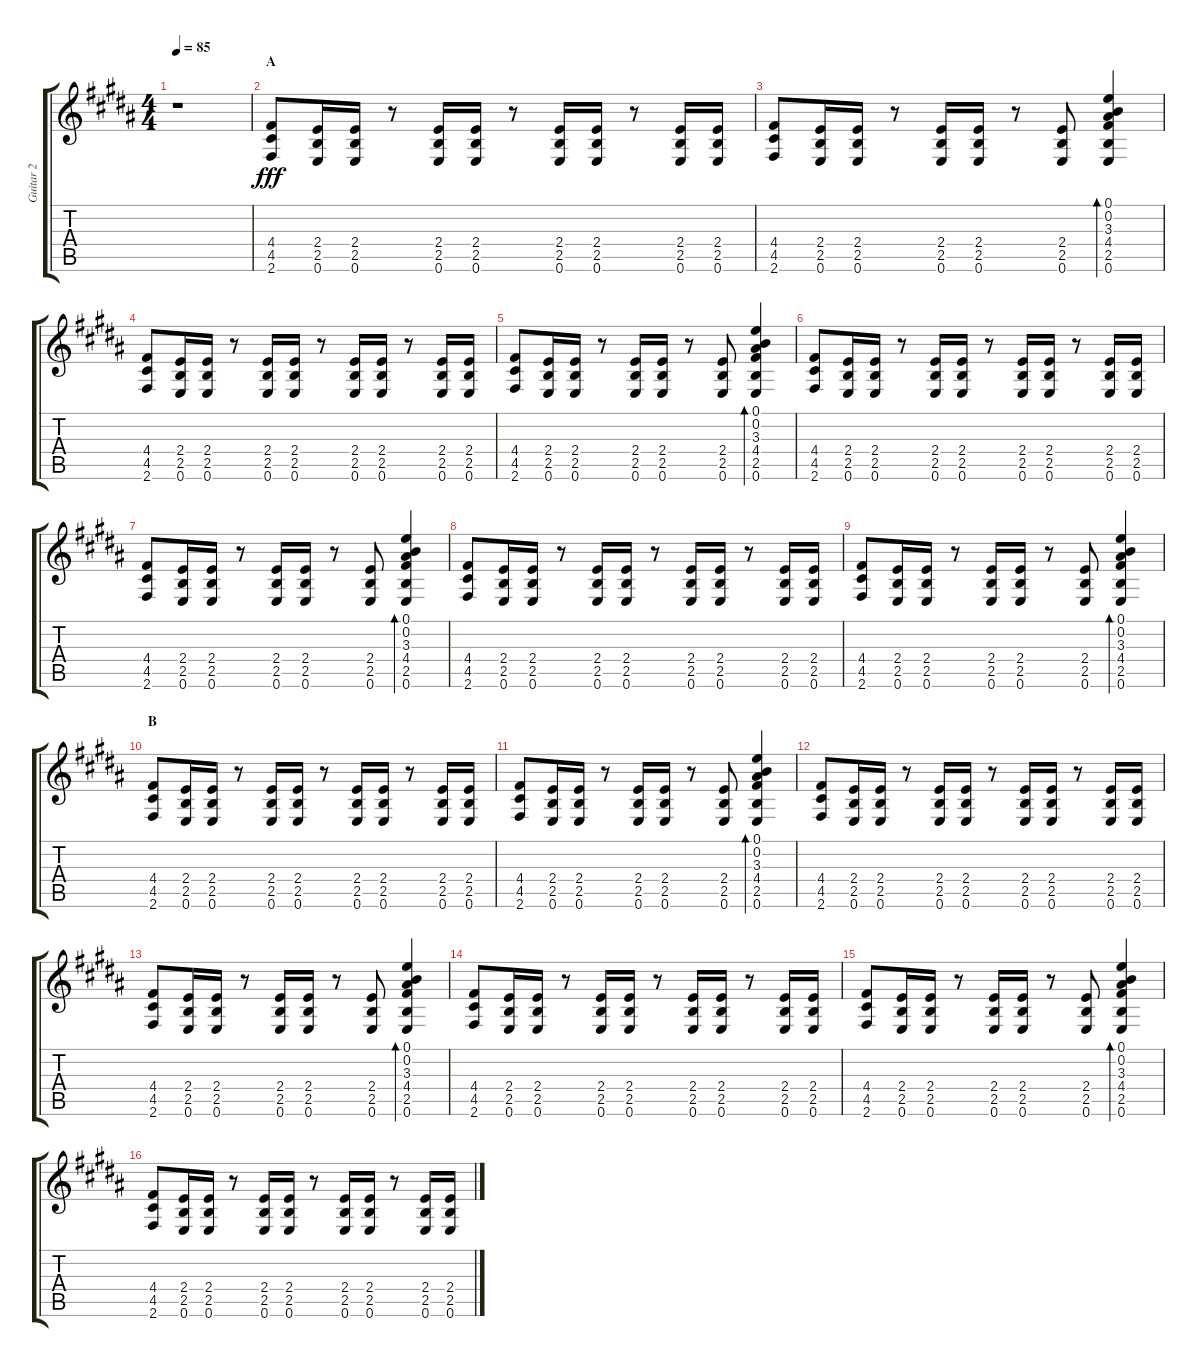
\track ("Guitar 2" "Guitar 2") {instrument distortionguitar}
\staff {score tabs}
\tuning (E4 B3 G3 D3 A2 E2) {hide}
\ts (4 4)
\tempo 85
\clef g2
\ks b
r.1{dy fff instrument distortionguitar} |
\section ("" "A")
(4.4 4.5 2.6).8 (2.4 2.5 0.6).16 (2.4 2.5 0.6).16 r.8 (2.4 2.5 0.6).16 (2.4 2.5 0.6).16 r.8 (2.4 2.5 0.6).16 (2.4 2.5 0.6).16 r.8 (2.4 2.5 0.6).16 (2.4 2.5 0.6).16 |
(4.4 4.5 2.6).8 (2.4 2.5 0.6).16 (2.4 2.5 0.6).16 r.8 (2.4 2.5 0.6).16 (2.4 2.5 0.6).16 r.8 (2.4 2.5 0.6).8 (0.1 0.2 3.3 4.4 2.5 0.6).4{bd 120} |
(4.4 4.5 2.6).8 (2.4 2.5 0.6).16 (2.4 2.5 0.6).16 r.8 (2.4 2.5 0.6).16 (2.4 2.5 0.6).16 r.8 (2.4 2.5 0.6).16 (2.4 2.5 0.6).16 r.8 (2.4 2.5 0.6).16 (2.4 2.5 0.6).16 |
(4.4 4.5 2.6).8 (2.4 2.5 0.6).16 (2.4 2.5 0.6).16 r.8 (2.4 2.5 0.6).16 (2.4 2.5 0.6).16 r.8 (2.4 2.5 0.6).8 (0.1 0.2 3.3 4.4 2.5 0.6).4{bd 120} |
(4.4 4.5 2.6).8 (2.4 2.5 0.6).16 (2.4 2.5 0.6).16 r.8 (2.4 2.5 0.6).16 (2.4 2.5 0.6).16 r.8 (2.4 2.5 0.6).16 (2.4 2.5 0.6).16 r.8 (2.4 2.5 0.6).16 (2.4 2.5 0.6).16 |
(4.4 4.5 2.6).8 (2.4 2.5 0.6).16 (2.4 2.5 0.6).16 r.8 (2.4 2.5 0.6).16 (2.4 2.5 0.6).16 r.8 (2.4 2.5 0.6).8 (0.1 0.2 3.3 4.4 2.5 0.6).4{bd 120} |
(4.4 4.5 2.6).8 (2.4 2.5 0.6).16 (2.4 2.5 0.6).16 r.8 (2.4 2.5 0.6).16 (2.4 2.5 0.6).16 r.8 (2.4 2.5 0.6).16 (2.4 2.5 0.6).16 r.8 (2.4 2.5 0.6).16 (2.4 2.5 0.6).16 |
(4.4 4.5 2.6).8 (2.4 2.5 0.6).16 (2.4 2.5 0.6).16 r.8 (2.4 2.5 0.6).16 (2.4 2.5 0.6).16 r.8 (2.4 2.5 0.6).8 (0.1 0.2 3.3 4.4 2.5 0.6).4{bd 120} |
\section ("" "B")
(4.4 4.5 2.6).8 (2.4 2.5 0.6).16 (2.4 2.5 0.6).16 r.8 (2.4 2.5 0.6).16 (2.4 2.5 0.6).16 r.8 (2.4 2.5 0.6).16 (2.4 2.5 0.6).16 r.8 (2.4 2.5 0.6).16 (2.4 2.5 0.6).16 |
(4.4 4.5 2.6).8 (2.4 2.5 0.6).16 (2.4 2.5 0.6).16 r.8 (2.4 2.5 0.6).16 (2.4 2.5 0.6).16 r.8 (2.4 2.5 0.6).8 (0.1 0.2 3.3 4.4 2.5 0.6).4{bd 120} |
(4.4 4.5 2.6).8 (2.4 2.5 0.6).16 (2.4 2.5 0.6).16 r.8 (2.4 2.5 0.6).16 (2.4 2.5 0.6).16 r.8 (2.4 2.5 0.6).16 (2.4 2.5 0.6).16 r.8 (2.4 2.5 0.6).16 (2.4 2.5 0.6).16 |
(4.4 4.5 2.6).8 (2.4 2.5 0.6).16 (2.4 2.5 0.6).16 r.8 (2.4 2.5 0.6).16 (2.4 2.5 0.6).16 r.8 (2.4 2.5 0.6).8 (0.1 0.2 3.3 4.4 2.5 0.6).4{bd 120} |
(4.4 4.5 2.6).8 (2.4 2.5 0.6).16 (2.4 2.5 0.6).16 r.8 (2.4 2.5 0.6).16 (2.4 2.5 0.6).16 r.8 (2.4 2.5 0.6).16 (2.4 2.5 0.6).16 r.8 (2.4 2.5 0.6).16 (2.4 2.5 0.6).16 |
(4.4 4.5 2.6).8 (2.4 2.5 0.6).16 (2.4 2.5 0.6).16 r.8 (2.4 2.5 0.6).16 (2.4 2.5 0.6).16 r.8 (2.4 2.5 0.6).8 (0.1 0.2 3.3 4.4 2.5 0.6).4{bd 120} |
(4.4 4.5 2.6).8 (2.4 2.5 0.6).16 (2.4 2.5 0.6).16 r.8 (2.4 2.5 0.6).16 (2.4 2.5 0.6).16 r.8 (2.4 2.5 0.6).16 (2.4 2.5 0.6).16 r.8 (2.4 2.5 0.6).16 (2.4 2.5 0.6).16
